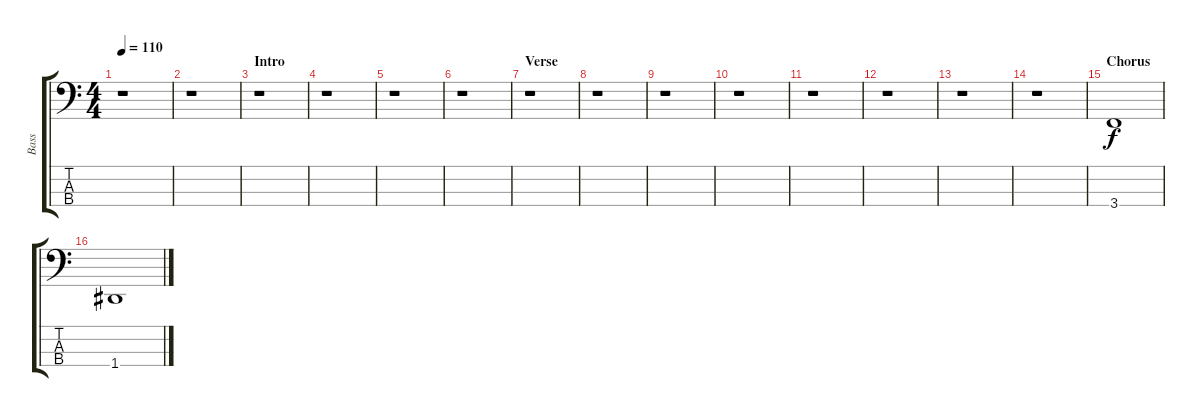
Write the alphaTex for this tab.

\track ("Bass" "Bass") {instrument electricbasspick}
\staff {score tabs}
\tuning (G2 D2 A1 D1) {hide}
\ts (4 4)
\tempo 110
\clef f4
\ks c
r.1{dy f instrument electricbasspick} |
r.1 |
\section ("" "Intro")
r.1 |
r.1 |
r.1 |
r.1 |
\section ("" "Verse")
r.1 |
r.1 |
r.1 |
r.1 |
r.1 |
r.1 |
r.1 |
r.1 |
\section ("" "Chorus")
3.4.1 |
1.4.1
